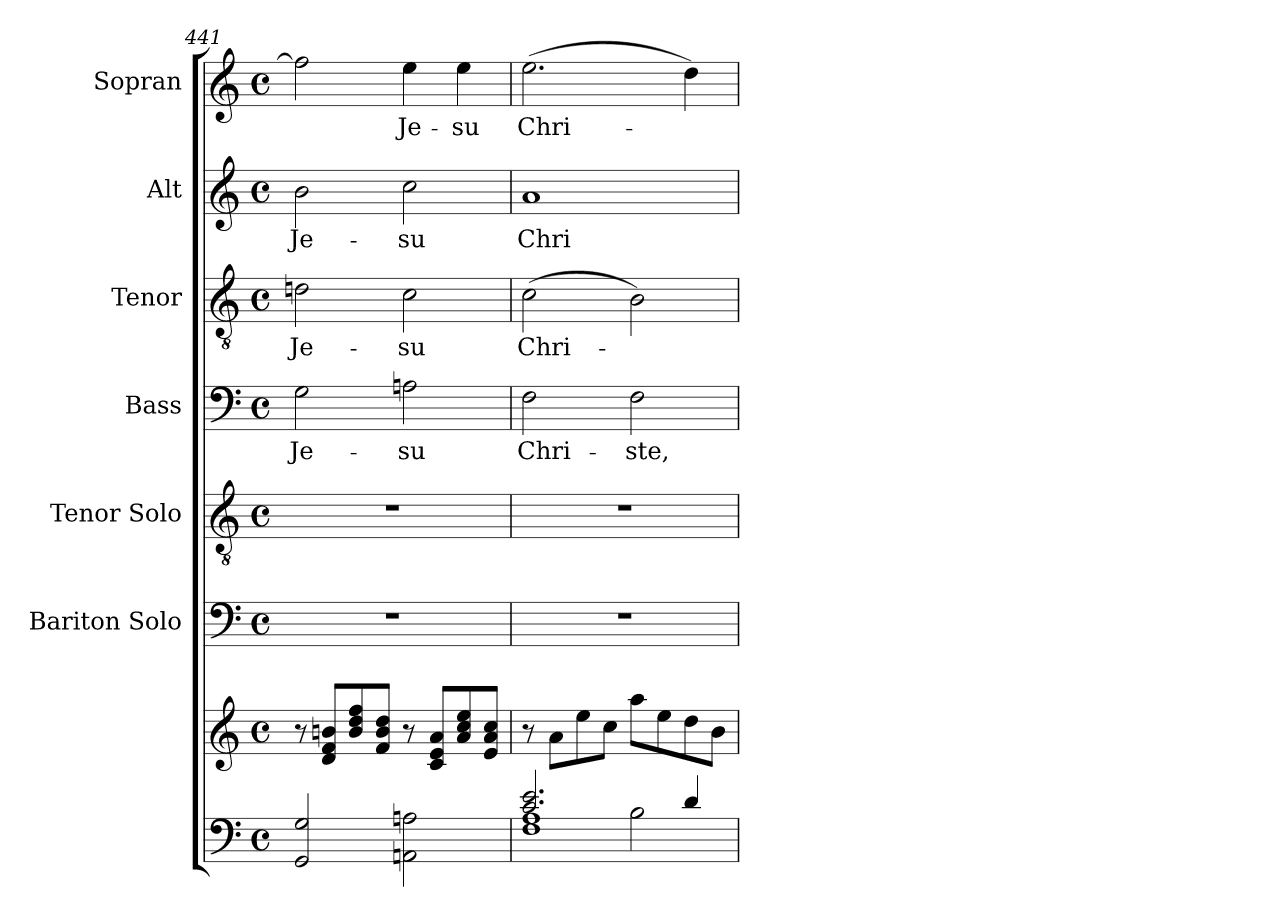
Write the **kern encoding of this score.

**kern	**kern	**kern	**kern	**kern	**text	**kern	**text	**kern	**text	**kern	**text
*part7	*part7	*part6	*part5	*part4	*part4	*part3	*part3	*part2	*part2	*part1	*part1
*staff8	*staff7	*staff6	*staff5	*staff4	*staff4	*staff3	*staff3	*staff2	*staff2	*staff1	*staff1
*	*	*I"Bariton Solo	*I"Tenor Solo	*I"Bass	*	*I"Tenor	*	*I"Alt	*	*I"Sopran	*
*	*	*	*	*I'B.	*	*I'T.	*	*I'A.	*	*I'S.	*
!!LO:PB:g=z
*clefF4	*clefG2	*clefF4	*clefGv2	*clefF4	*	*clefGv2	*	*clefG2	*	*clefG2	*
*k[]	*k[]	*k[]	*k[]	*k[]	*	*k[]	*	*k[]	*	*k[]	*
*C:	*C:	*C:	*C:	*C:	*	*C:	*	*C:	*	*C:	*
*M4/4	*M4/4	*M4/4	*M4/4	*M4/4	*	*M4/4	*	*M4/4	*	*M4/4	*
*met(c)	*met(c)	*met(c)	*met(c)	*met(c)	*	*met(c)	*	*met(c)	*	*met(c)	*
=441	=441	=441	=441	=441	=441	=441	=441	=441	=441	=441	=441
!	!	!	!	!	!LO:LY:b	!	!LO:LY:b	!	!LO:LY:b	!	!
2GG/ 2G/	8r	1r	1r	2G\	Je-	2dn\	Je-	2b\	Je-	2ff\]	.
.	8d/ 8f/ 8bn/L	.	.	.	.	.	.	.	.	.	.
.	8b/ 8dd/ 8ff/	.	.	.	.	.	.	.	.	.	.
.	8f/ 8b/ 8dd/J	.	.	.	.	.	.	.	.	.	.
!	!	!	!	!	!LO:LY:b	!	!LO:LY:b	!	!LO:LY:b	!	!LO:LY:b
2AAn\ 2An\	8r	.	.	2An\	-su	2c\	-su	2cc\	-su	4ee\	Je-
.	8c/ 8e/ 8a/L	.	.	.	.	.	.	.	.	.	.
!	!	!	!	!	!	!	!	!	!	!	!LO:LY:b
.	8a/ 8cc/ 8ee/	.	.	.	.	.	.	.	.	4ee\	-su
.	8e/ 8a/ 8cc/J	.	.	.	.	.	.	.	.	.	.
=442	=442	=442	=442	=442	=442	=442	=442	=442	=442	=442	=442
*^	*	*	*	*	*	*	*	*	*	*	*
*	*^	*	*	*	*	*	*	*	*	*	*	*
!	!	!	!	!	!	!	!LO:LY:b	!	!LO:LY:b	!	!LO:LY:b	!	!LO:LY:b
2.c/ 2.e/	1F 1A	2ryy	8r	1r	1r	2F\	Chri-	(>2c\	Chri-	1a	Chri-	(>2.ee\	Chri-
.	.	.	8a\L	.	.	.	.	.	.	.	.	.	.
.	.	.	8ee\	.	.	.	.	.	.	.	.	.	.
.	.	.	8cc\J	.	.	.	.	.	.	.	.	.	.
!	!	!	!	!	!	!	!LO:LY:b	!	!	!	!	!	!
.	.	2B\	8aa\L	.	.	2F\	-ste,	2B\)	.	.	.	.	.
.	.	.	8ee\	.	.	.	.	.	.	.	.	.	.
4d/	.	.	8dd\	.	.	.	.	.	.	.	.	4dd\)	.
.	.	.	8b\J	.	.	.	.	.	.	.	.	.	.
*v	*v	*v	*	*	*	*	*	*	*	*	*	*	*
=	=	=	=	=	=	=	=	=	=	=	=
*-	*-	*-	*-	*-	*-	*-	*-	*-	*-	*-	*-
